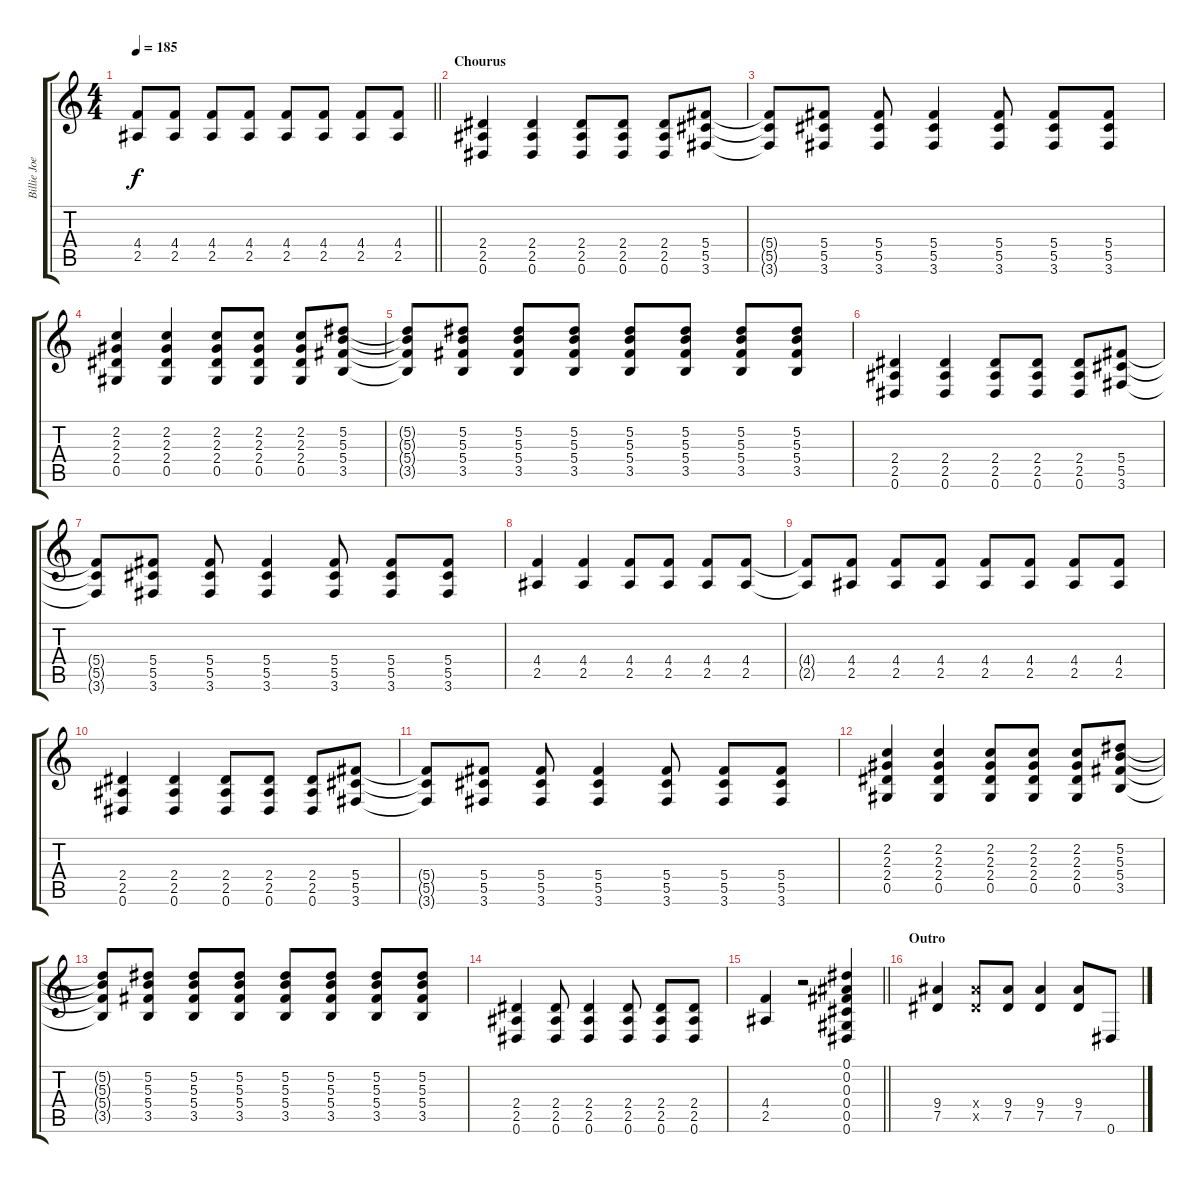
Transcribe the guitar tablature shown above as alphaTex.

\track ("Billie Joe" "Billie Joe") {instrument overdrivenguitar}
\staff {score tabs}
\tuning (Eb4 Bb3 Gb3 Db3 Ab2 Eb2) {hide}
\ts (4 4)
\tempo 185
\clef g2
\barLineRight lightlight
\ks c
(4.4 2.5).8{dy f} (4.4 2.5).8 (4.4 2.5).8 (4.4 2.5).8 (4.4 2.5).8 (4.4 2.5).8 (4.4 2.5).8 (4.4 2.5).8 |
\section ("" "Chourus")
(2.4 2.5 0.6).4 (2.4 2.5 0.6).4 (2.4 2.5 0.6).8 (2.4 2.5 0.6).8 (2.4 2.5 0.6).8 (5.4 5.5 3.6).8 |
(5.4{t} 5.5{t} 3.6{t}).8 (5.4 5.5 3.6).8 (5.4 5.5 3.6).8 (5.4 5.5 3.6).4 (5.4 5.5 3.6).8 (5.4 5.5 3.6).8 (5.4 5.5 3.6).8 |
(2.2 2.3 2.4 0.5).4 (2.2 2.3 2.4 0.5).4 (2.2 2.3 2.4 0.5).8 (2.2 2.3 2.4 0.5).8 (2.2 2.3 2.4 0.5).8 (5.2 5.3 5.4 3.5).8 |
(5.2{t} 5.3{t} 5.4{t} 3.5{t}).8 (5.2 5.3 5.4 3.5).8 (5.2 5.3 5.4 3.5).8 (5.2 5.3 5.4 3.5).8 (5.2 5.3 5.4 3.5).8 (5.2 5.3 5.4 3.5).8 (5.2 5.3 5.4 3.5).8 (5.2 5.3 5.4 3.5).8 |
(2.4 2.5 0.6).4 (2.4 2.5 0.6).4 (2.4 2.5 0.6).8 (2.4 2.5 0.6).8 (2.4 2.5 0.6).8 (5.4 5.5 3.6).8 |
(5.4{t} 5.5{t} 3.6{t}).8 (5.4 5.5 3.6).8 (5.4 5.5 3.6).8 (5.4 5.5 3.6).4 (5.4 5.5 3.6).8 (5.4 5.5 3.6).8 (5.4 5.5 3.6).8 |
(4.4 2.5).4 (4.4 2.5).4 (4.4 2.5).8 (4.4 2.5).8 (4.4 2.5).8 (4.4 2.5).8 |
(4.4{t} 2.5{t}).8 (4.4 2.5).8 (4.4 2.5).8 (4.4 2.5).8 (4.4 2.5).8 (4.4 2.5).8 (4.4 2.5).8 (4.4 2.5).8 |
(2.4 2.5 0.6).4 (2.4 2.5 0.6).4 (2.4 2.5 0.6).8 (2.4 2.5 0.6).8 (2.4 2.5 0.6).8 (5.4 5.5 3.6).8 |
(5.4{t} 5.5{t} 3.6{t}).8 (5.4 5.5 3.6).8 (5.4 5.5 3.6).8 (5.4 5.5 3.6).4 (5.4 5.5 3.6).8 (5.4 5.5 3.6).8 (5.4 5.5 3.6).8 |
(2.2 2.3 2.4 0.5).4 (2.2 2.3 2.4 0.5).4 (2.2 2.3 2.4 0.5).8 (2.2 2.3 2.4 0.5).8 (2.2 2.3 2.4 0.5).8 (5.2 5.3 5.4 3.5).8 |
(5.2{t} 5.3{t} 5.4{t} 3.5{t}).8 (5.2 5.3 5.4 3.5).8 (5.2 5.3 5.4 3.5).8 (5.2 5.3 5.4 3.5).8 (5.2 5.3 5.4 3.5).8 (5.2 5.3 5.4 3.5).8 (5.2 5.3 5.4 3.5).8 (5.2 5.3 5.4 3.5).8 |
(2.4 2.5 0.6).4 (2.4 2.5 0.6).8 (2.4 2.5 0.6).4 (2.4 2.5 0.6).8 (2.4 2.5 0.6).8 (2.4 2.5 0.6).8 |
\barLineRight lightlight
(4.4 2.5).4 r.2 (0.1 0.2 0.3 0.4 0.5 0.6).4 |
\section ("" "Outro")
(9.4 7.5).4 (9.4{x} 7.5{x}).8 (9.4 7.5).8 (9.4 7.5).4 (9.4 7.5).8 0.6.8
